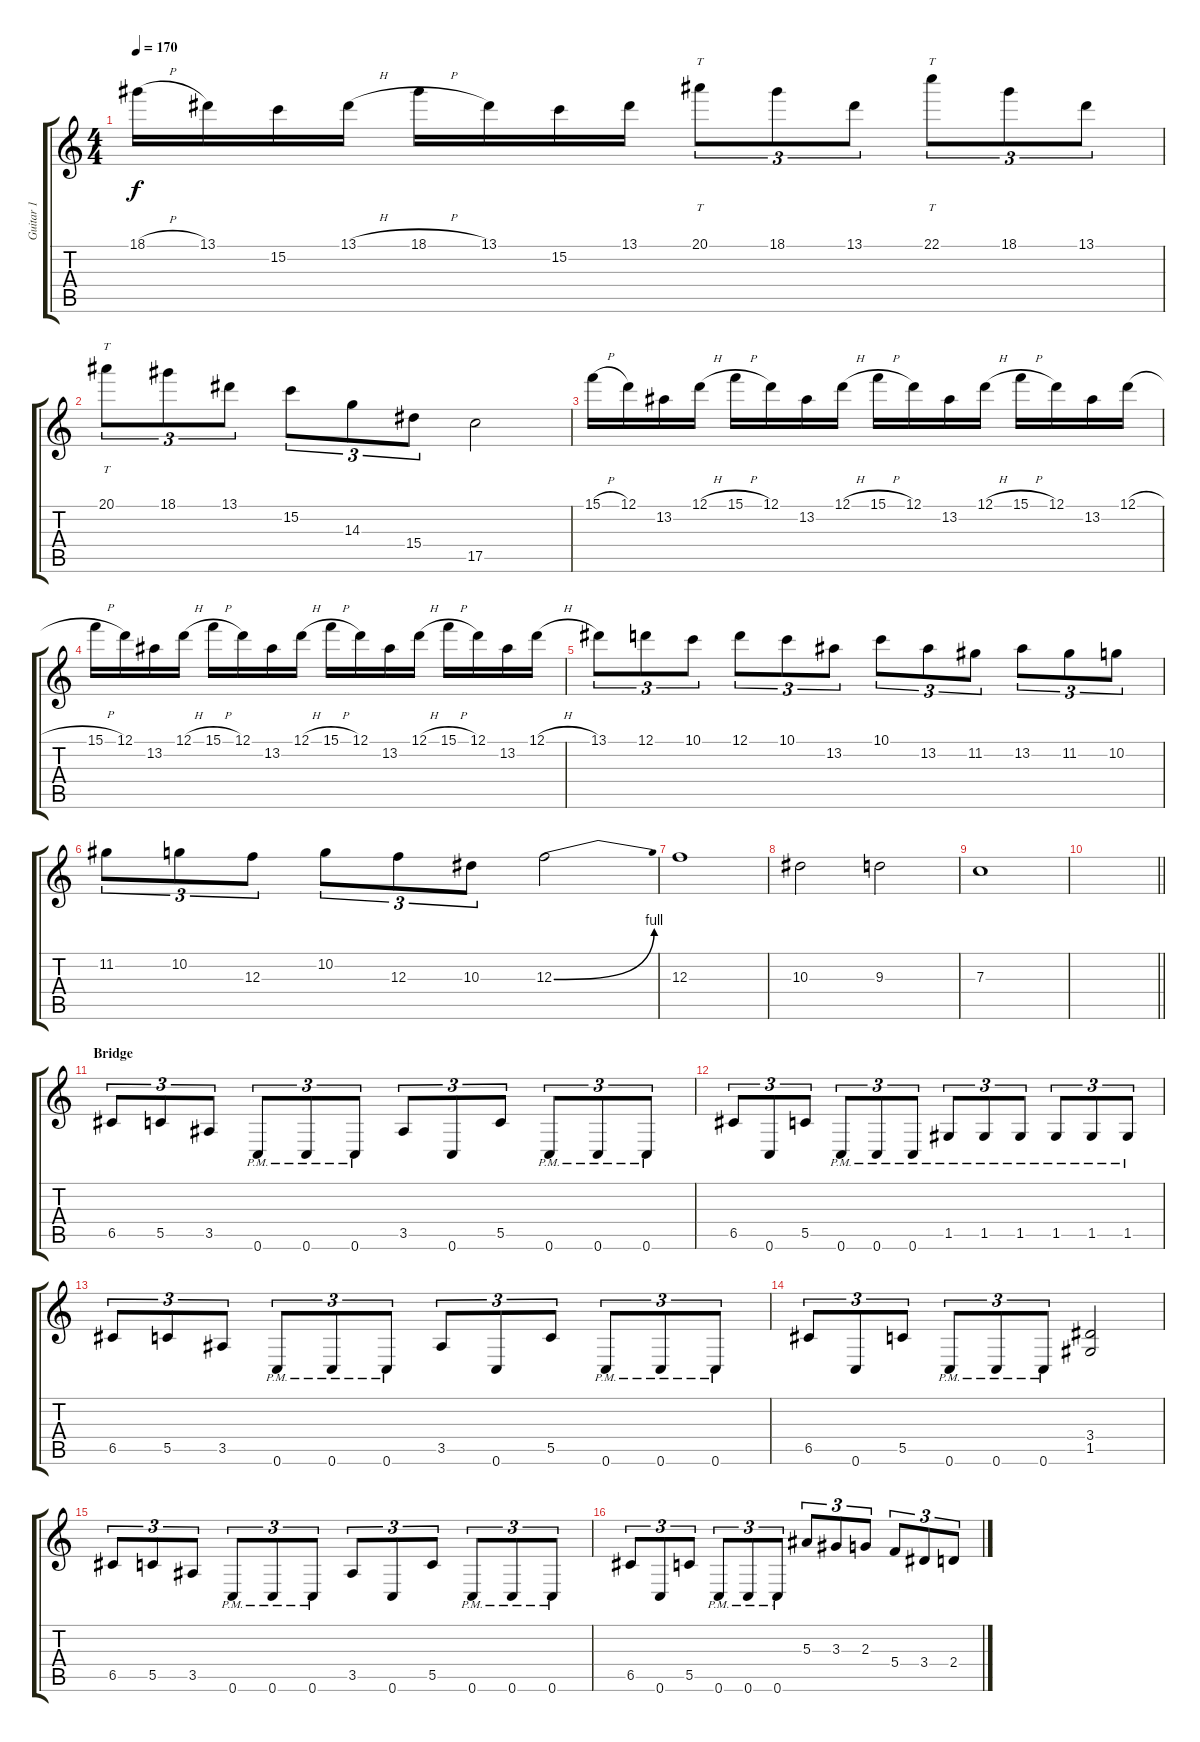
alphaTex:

\track ("Guitar 1" "Guitar 1") {instrument overdrivenguitar}
\staff {score tabs}
\tuning (D4 A3 F3 C3 G2 C2) {hide}
\ts (4 4)
\tempo 170
\clef g2
\ks c
18.1{h}.16{dy f} 13.1.16 15.2.16 13.1{h}.16 18.1{h}.16 13.1.16 15.2.16 13.1.16 20.1.8{tt tu (3 2)} 18.1.8{tu (3 2)} 13.1.8{tu (3 2)} 22.1.8{tt tu (3 2)} 18.1.8{tu (3 2)} 13.1.8{tu (3 2)} |
20.1.8{tt tu (3 2)} 18.1.8{tu (3 2)} 13.1.8{tu (3 2)} 15.2.8{tu (3 2)} 14.3.8{tu (3 2)} 15.4.8{tu (3 2)} 17.5.2 |
15.1{h}.16 12.1.16 13.2.16 12.1{h}.16 15.1{h}.16 12.1.16 13.2.16 12.1{h}.16 15.1{h}.16 12.1.16 13.2.16 12.1{h}.16 15.1{h}.16 12.1.16 13.2.16 12.1{h}.16 |
15.1{h}.16 12.1.16 13.2.16 12.1{h}.16 15.1{h}.16 12.1.16 13.2.16 12.1{h}.16 15.1{h}.16 12.1.16 13.2.16 12.1{h}.16 15.1{h}.16 12.1.16 13.2.16 12.1{h}.16 |
13.1.8{tu (3 2)} 12.1.8{tu (3 2)} 10.1.8{tu (3 2)} 12.1.8{tu (3 2)} 10.1.8{tu (3 2)} 13.2.8{tu (3 2)} 10.1.8{tu (3 2)} 13.2.8{tu (3 2)} 11.2.8{tu (3 2)} 13.2.8{tu (3 2)} 11.2.8{tu (3 2)} 10.2.8{tu (3 2)} |
11.2.8{tu (3 2)} 10.2.8{tu (3 2)} 12.3.8{tu (3 2)} 10.2.8{tu (3 2)} 12.3.8{tu (3 2)} 10.3.8{tu (3 2)} 12.3{be (bend 0 0 60 4)}.2 |
12.3.1 |
10.3.2 9.3.2 |
7.3.1 |
\barLineRight lightlight
|
\section ("" "Bridge")
6.5.8{tu (3 2)} 5.5.8{tu (3 2)} 3.5.8{tu (3 2)} 0.6{pm}.8{tu (3 2)} 0.6{pm}.8{tu (3 2)} 0.6{pm}.8{tu (3 2)} 3.5.8{tu (3 2)} 0.6.8{tu (3 2)} 5.5.8{tu (3 2)} 0.6{pm}.8{tu (3 2)} 0.6{pm}.8{tu (3 2)} 0.6{pm}.8{tu (3 2)} |
6.5.8{tu (3 2)} 0.6.8{tu (3 2)} 5.5.8{tu (3 2)} 0.6{pm}.8{tu (3 2)} 0.6{pm}.8{tu (3 2)} 0.6{pm}.8{tu (3 2)} 1.5{pm}.8{tu (3 2)} 1.5{pm}.8{tu (3 2)} 1.5{pm}.8{tu (3 2)} 1.5{pm}.8{tu (3 2)} 1.5{pm}.8{tu (3 2)} 1.5{pm}.8{tu (3 2)} |
6.5.8{tu (3 2)} 5.5.8{tu (3 2)} 3.5.8{tu (3 2)} 0.6{pm}.8{tu (3 2)} 0.6{pm}.8{tu (3 2)} 0.6{pm}.8{tu (3 2)} 3.5.8{tu (3 2)} 0.6.8{tu (3 2)} 5.5.8{tu (3 2)} 0.6{pm}.8{tu (3 2)} 0.6{pm}.8{tu (3 2)} 0.6{pm}.8{tu (3 2)} |
6.5.8{tu (3 2)} 0.6.8{tu (3 2)} 5.5.8{tu (3 2)} 0.6{pm}.8{tu (3 2)} 0.6{pm}.8{tu (3 2)} 0.6{pm}.8{tu (3 2)} (3.4 1.5).2 |
6.5.8{tu (3 2)} 5.5.8{tu (3 2)} 3.5.8{tu (3 2)} 0.6{pm}.8{tu (3 2)} 0.6{pm}.8{tu (3 2)} 0.6{pm}.8{tu (3 2)} 3.5.8{tu (3 2)} 0.6.8{tu (3 2)} 5.5.8{tu (3 2)} 0.6{pm}.8{tu (3 2)} 0.6{pm}.8{tu (3 2)} 0.6{pm}.8{tu (3 2)} |
6.5.8{tu (3 2)} 0.6.8{tu (3 2)} 5.5.8{tu (3 2)} 0.6{pm}.8{tu (3 2)} 0.6{pm}.8{tu (3 2)} 0.6{pm}.8{tu (3 2)} 5.3.8{tu (3 2)} 3.3.8{tu (3 2)} 2.3.8{tu (3 2)} 5.4.8{tu (3 2)} 3.4.8{tu (3 2)} 2.4.8{tu (3 2)}
